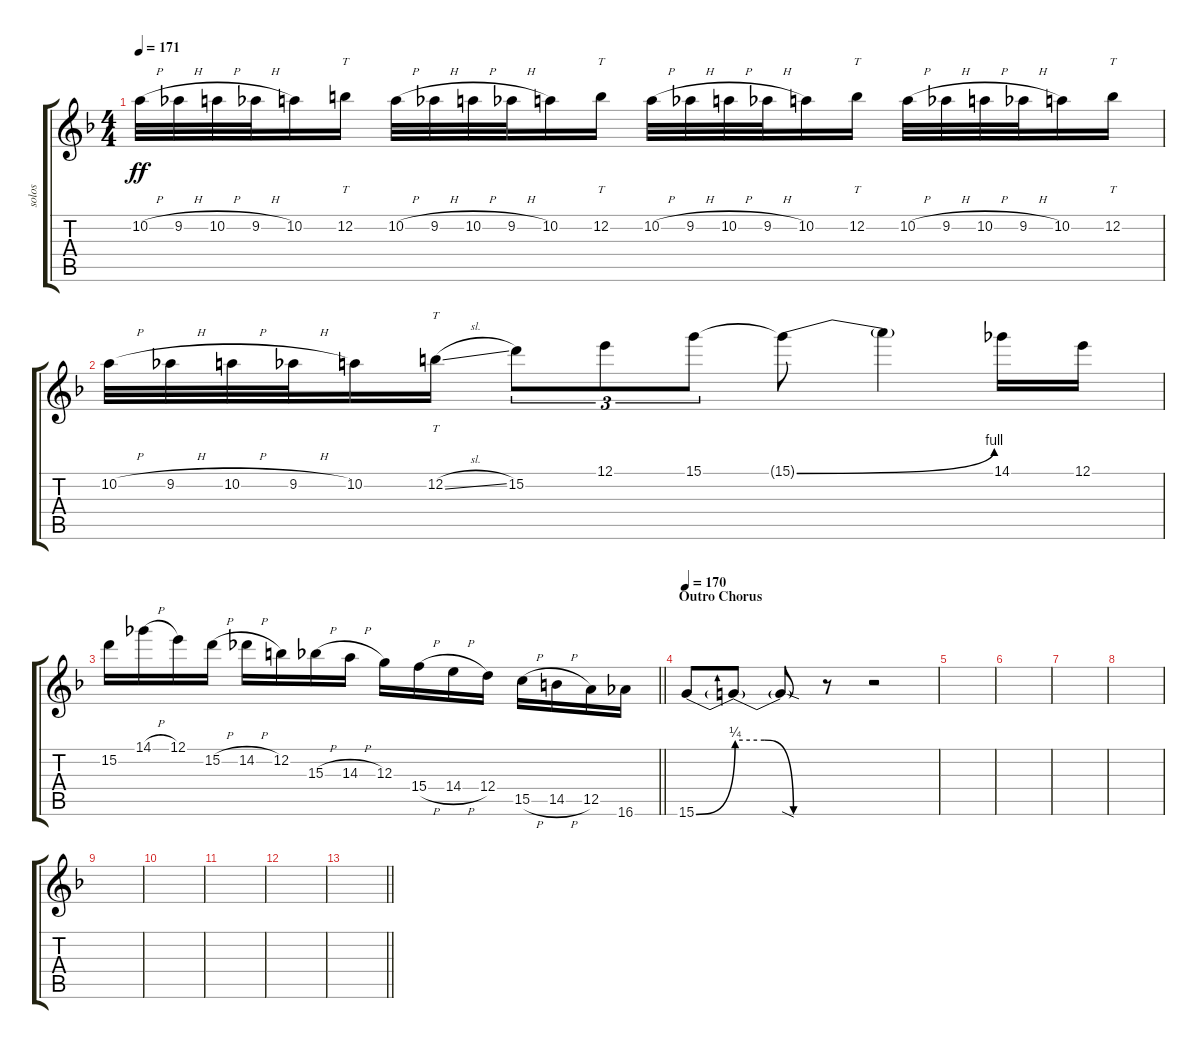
\track ("solos" "solos") {instrument distortionguitar}
\staff {score tabs}
\tuning (E4 B3 G3 D3 A2 E2) {hide}
\ts (4 4)
\tempo 171
\clef g2
\ks f
10.2{h}.32{dy ff} 9.2{h}.32 10.2{h}.32 9.2{h}.32 10.2.16 12.2.16{tt} 10.2{h}.32 9.2{h}.32 10.2{h}.32 9.2{h}.32 10.2.16 12.2.16{tt} 10.2{h}.32 9.2{h}.32 10.2{h}.32 9.2{h}.32 10.2.16 12.2.16{tt} 10.2{h}.32 9.2{h}.32 10.2{h}.32 9.2{h}.32 10.2.16 12.2.16{tt} |
10.2{h}.32 9.2{h}.32 10.2{h}.32 9.2{h}.32 10.2.16 12.2{sl}.16{tt} 15.2.8{tu (3 2)} 12.1.8{tu (3 2)} 15.1.8{tu (3 2)} 15.1{be (bend 0 0 60 4) t}.8 15.1{t}.4 14.1.16 12.1.16 |
\barLineRight lightlight
15.2.16 14.1{h}.16 12.1.16 15.2{h}.16 14.2{h}.16 12.2.16 15.3{h}.16 14.3{h}.16 12.3.16 15.4{h}.16 14.4{h}.16 12.4.16 15.5{h}.16 14.5{h}.16 12.5.16 16.6.16 |
\section ("" "Outro Chorus")
\tempo 170
15.6{be (bend 0 0 60 1)}.8 15.6{be (custom 0 1 20 1 40 0 60 0) t}.8 15.6{sod t}.8 r.8 r.2 |
|
|
|
|
|
|
|
|
\barLineRight lightlight
